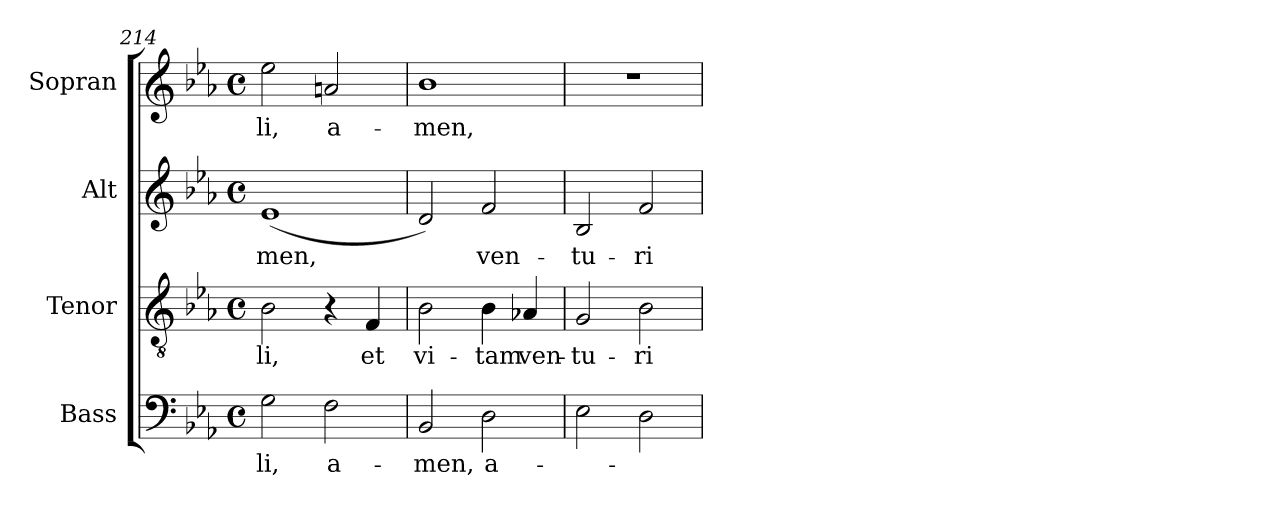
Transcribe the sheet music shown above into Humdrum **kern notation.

**kern	**text	**kern	**text	**kern	**text	**kern	**text
*part4	*part4	*part3	*part3	*part2	*part2	*part1	*part1
*staff4	*staff4	*staff3	*staff3	*staff2	*staff2	*staff1	*staff1
*I"Bass	*	*I"Tenor	*	*I"Alt	*	*I"Sopran	*
*I'B.	*	*I'T.	*	*I'A.	*	*I'S.	*
*clefF4	*	*clefGv2	*	*clefG2	*	*clefG2	*
*k[b-e-a-]	*	*k[b-e-a-]	*	*k[b-e-a-]	*	*k[b-e-a-]	*
*E-:	*	*E-:	*	*E-:	*	*E-:	*
*M4/4	*	*M4/4	*	*M4/4	*	*M4/4	*
*met(c)	*	*met(c)	*	*met(c)	*	*met(c)	*
=214	=214	=214	=214	=214	=214	=214	=214
!	!LO:LY:b	!	!LO:LY:b	!	!LO:LY:b	!	!LO:LY:b
2G\	-li,	2B-\	-li,	(<1e-	-men,	2ee-\	-li,
!	!LO:LY:b	!	!	!	!	!	!LO:LY:b
2F\	a-	4r	.	.	.	2an/	a-
!	!	!	!LO:LY:b	!	!	!	!
.	.	4F/	et	.	.	.	.
=215	=215	=215	=215	=215	=215	=215	=215
!	!LO:LY:b	!	!LO:LY:b	!	!	!	!LO:LY:b
2BB-/	-men,	2B-\	vi-	2d/)	.	1b-	-men,
!	!LO:LY:b	!	!LO:LY:b	!	!LO:LY:b	!	!
2D\	a-	4B-\	-tam	2f/	ven-	.	.
!	!	!	!LO:LY:b	!	!	!	!
.	.	4A-X/	ven-	.	.	.	.
=216	=216	=216	=216	=216	=216	=216	=216
!	!	!	!LO:LY:b	!	!LO:LY:b	!	!
2E-\	.	2G/	-tu-	2B-/	-tu-	1r	.
!	!	!	!LO:LY:b	!	!LO:LY:b	!	!
2D\	.	2B-\	-ri	2f/	-ri	.	.
=	=	=	=	=	=	=	=
*-	*-	*-	*-	*-	*-	*-	*-
